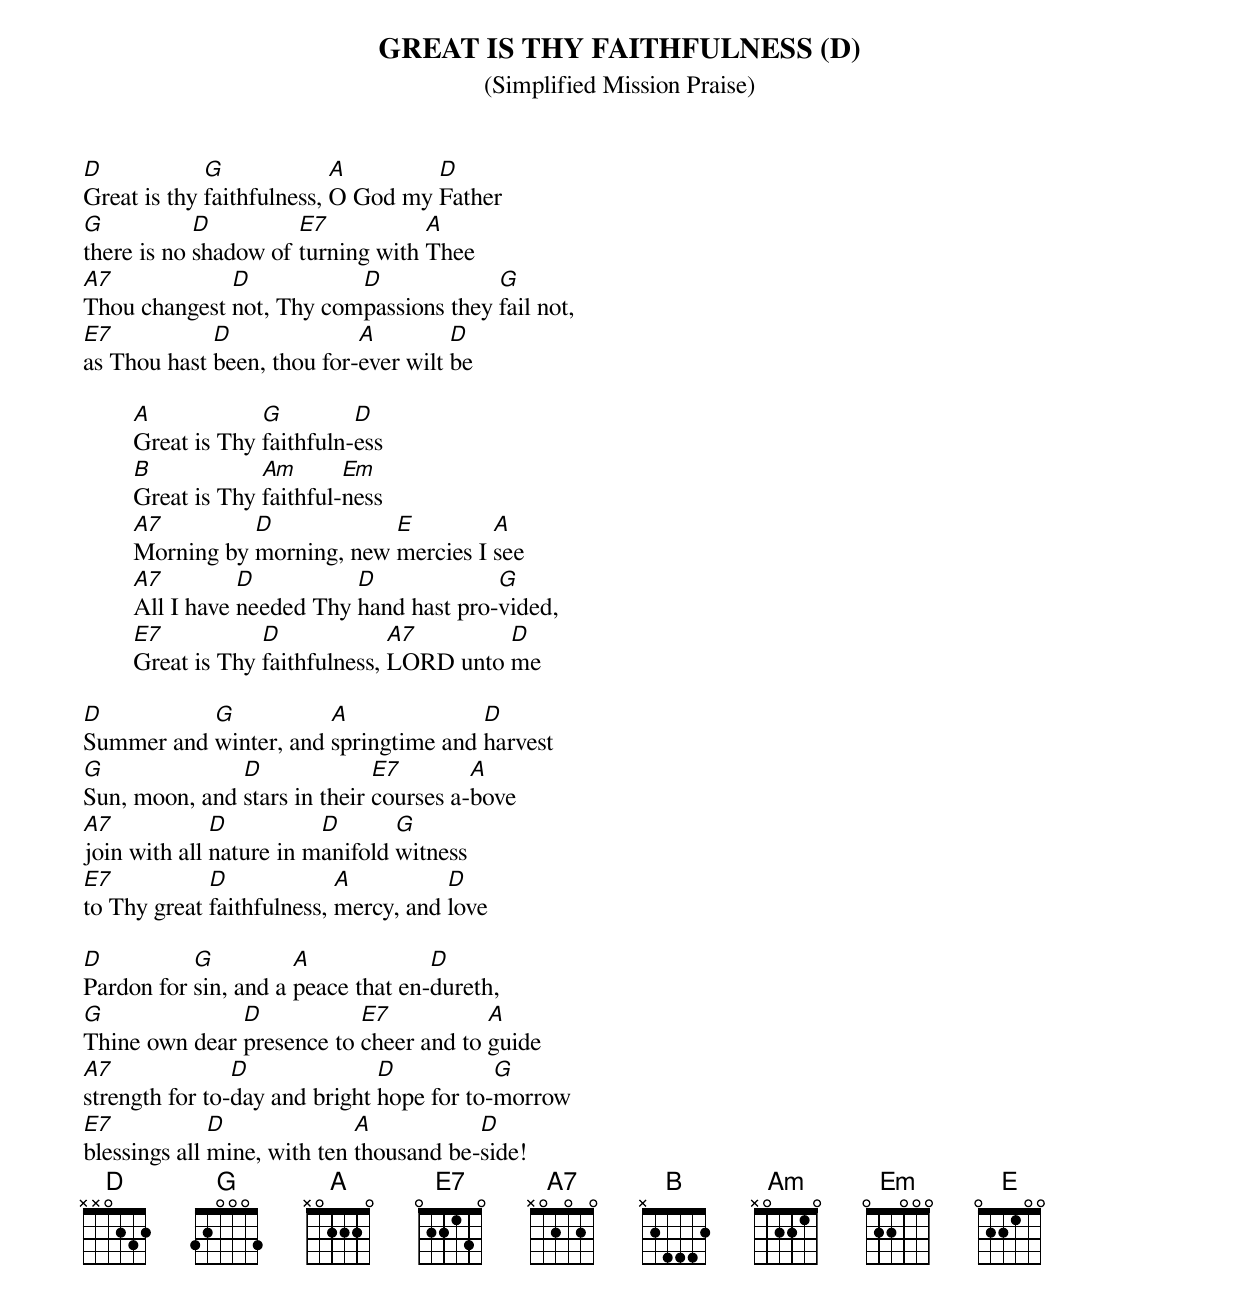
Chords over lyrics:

GREAT IS THY FAITHFULNESS (D)
(Simplified Mission Praise)

D            G             A        D
Great is thy faithfulness, O God my Father
G           D         E7           A
there is no shadow of turning with Thee
A7            D           D             G
Thou changest not, Thy compassions they fail not,
E7           D              A         D
as Thou hast been, thou for-ever wilt be

	A            G         D
	Great is Thy faithfuln-ess
	B            Am       Em
	Great is Thy faithful-ness
	A7         D            E         A
	Morning by morning, new mercies I see
	A7         D          D             G
	All I have needed Thy hand hast pro-vided,
	E7           D             A7        D
	Great is Thy faithfulness, LORD unto me

D          G           A              D
Summer and winter, and springtime and harvest
G              D              E7        A
Sun, moon, and stars in their courses a-bove
A7            D          D       G
join with all nature in manifold witness
E7           D             A          D
to Thy great faithfulness, mercy, and love

D          G          A             D
Pardon for sin, and a peace that en-dureth,
G              D           E7           A
Thine own dear presence to cheer and to guide
A7              D              D           G
strength for to-day and bright hope for to-morrow
E7            D              A           D
blessings all mine, with ten thousand be-side!
